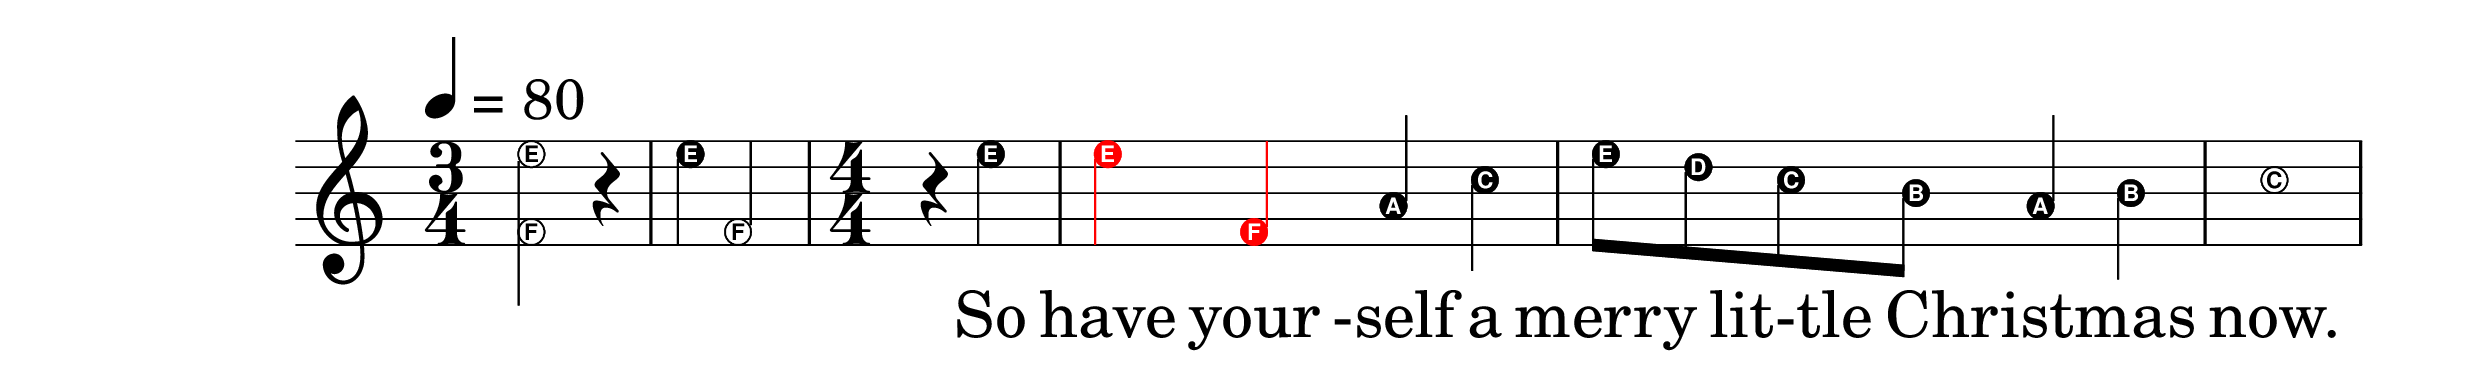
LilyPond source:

\version "2.22.0"
\header {
    titleHtml = "Have yourself a little merry christmas (à la fin 'So have YOURself a little merry christmas now')"
    descriptionHtml = "<h1>Septième majeure descendante</h1><p><a href='https://youtu.be/5SqHbABhDdk?feature=shared&t=156'>Lien YouTube</a></p>"
}

scoreToInclude = <<
  \new Voice = "melody" \relative c' {
    \numericTimeSignature
    \tempo 4 = 80
    \time 3/4
    % Interval
    <e' f,>2 r4
    % Interval
    e4 f,2
    % Music
    \time 4/4
    \partial 2
    r4 e'4
    \override NoteHead.color = #red
    \override Stem.color = #red
    \override Beam.color = #red
    e4 f,4
    \override NoteHead.color = #black
    \override Stem.color = #black
    \override Beam.color = #black
    a4 c4 e8 [d8 c8 b8] a4 b4 c1
  }
  \new Lyrics \lyricmode {
  2. 2. 4 So4 have4 your4-self4 a4 merry4 lit-tle Christmas2 now.1
  }
>>

\include "./templates/outputWithEasyHeads.ly"

